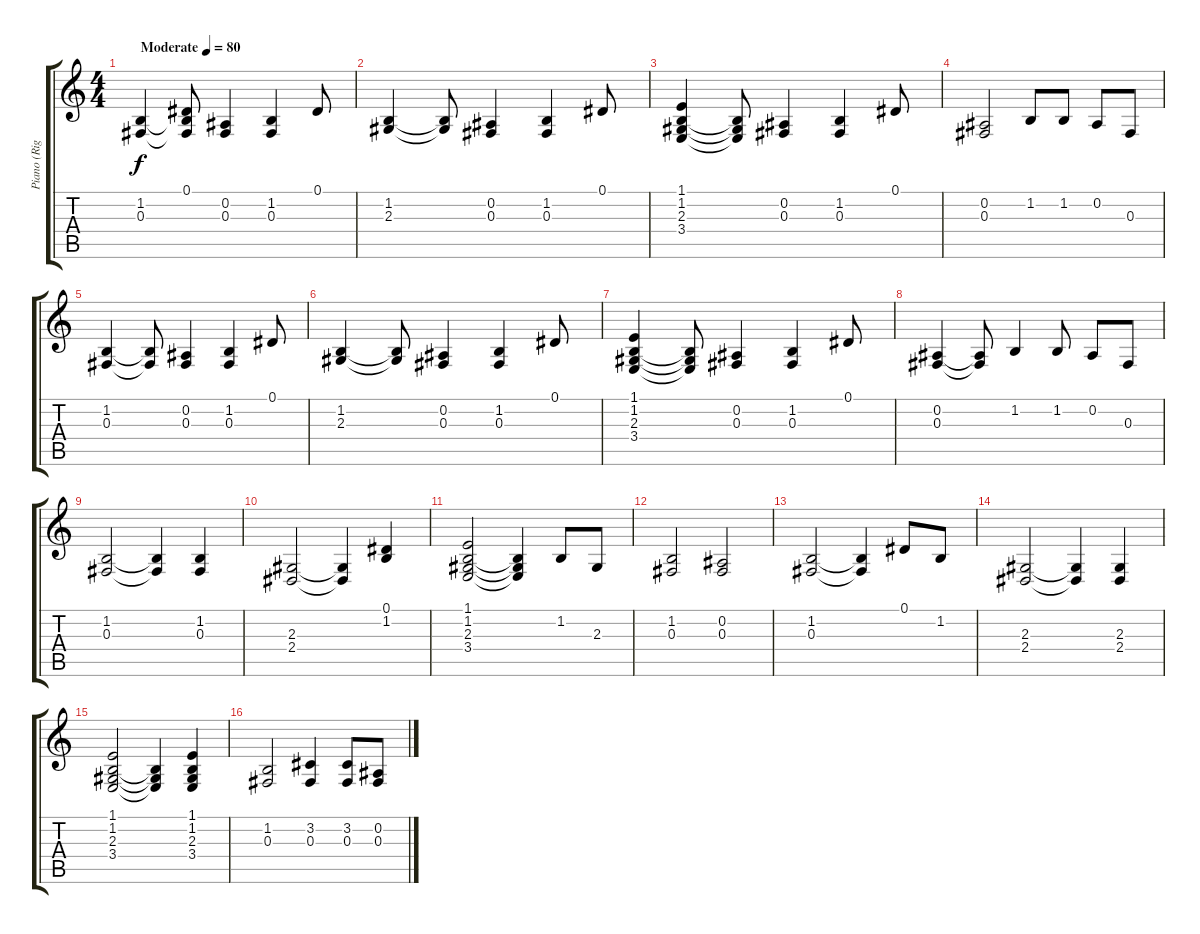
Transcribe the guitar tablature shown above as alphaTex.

\track ("Piano (Right Hand)" "Piano (Rig") {instrument acousticgrandpiano}
\staff {score tabs}
\tuning (Eb4 Bb3 Gb3 Db3 Ab2 Eb2) {hide}
\ts (4 4)
\tempo (80 "Moderate")
\clef g2
\ks c
(1.2 0.3).4{dy f instrument acousticgrandpiano} (0.1 1.2{t} 0.3{t}).8 (0.2 0.3).4 (1.2 0.3).4 0.1.8 |
(1.2 2.3).4 (1.2{t} 2.3{t}).8 (0.2 0.3).4 (1.2 0.3).4 0.1.8 |
(1.1 1.2 2.3 3.4).4 (1.2{t} 2.3{t} 3.4{t}).8 (0.2 0.3).4 (1.2 0.3).4 0.1.8 |
(0.2 0.3).2 1.2.8 1.2.8 0.2.8 0.3.8 |
(1.2 0.3).4 (1.2{t} 0.3{t}).8 (0.2 0.3).4 (1.2 0.3).4 0.1.8 |
(1.2 2.3).4 (1.2{t} 2.3{t}).8 (0.2 0.3).4 (1.2 0.3).4 0.1.8 |
(1.1 1.2 2.3 3.4).4 (1.2{t} 2.3{t} 3.4{t}).8 (0.2 0.3).4 (1.2 0.3).4 0.1.8 |
(0.2 0.3).4 (0.2{t} 0.3{t}).8 1.2.4 1.2.8 0.2.8 0.3.8 |
(1.2 0.3).2 (1.2{t} 0.3{t}).4 (1.2 0.3).4 |
(2.3 2.4).2 (2.3{t} 2.4{t}).4 (0.1 1.2).4 |
(1.1 1.2 2.3 3.4).2 (1.2{t} 2.3{t} 3.4{t}).4 1.2.8 2.3.8 |
(1.2 0.3).2 (0.2 0.3).2 |
(1.2 0.3).2 (1.2{t} 0.3{t}).4 0.1.8 1.2.8 |
(2.3 2.4).2 (2.3{t} 2.4{t}).4 (2.3 2.4).4 |
(1.1 1.2 2.3 3.4).2 (1.2{t} 2.3{t} 3.4{t}).4 (1.1 1.2 2.3 3.4).4 |
(1.2 0.3).2 (3.2 0.3).4 (3.2 0.3).8 (0.2 0.3).8
